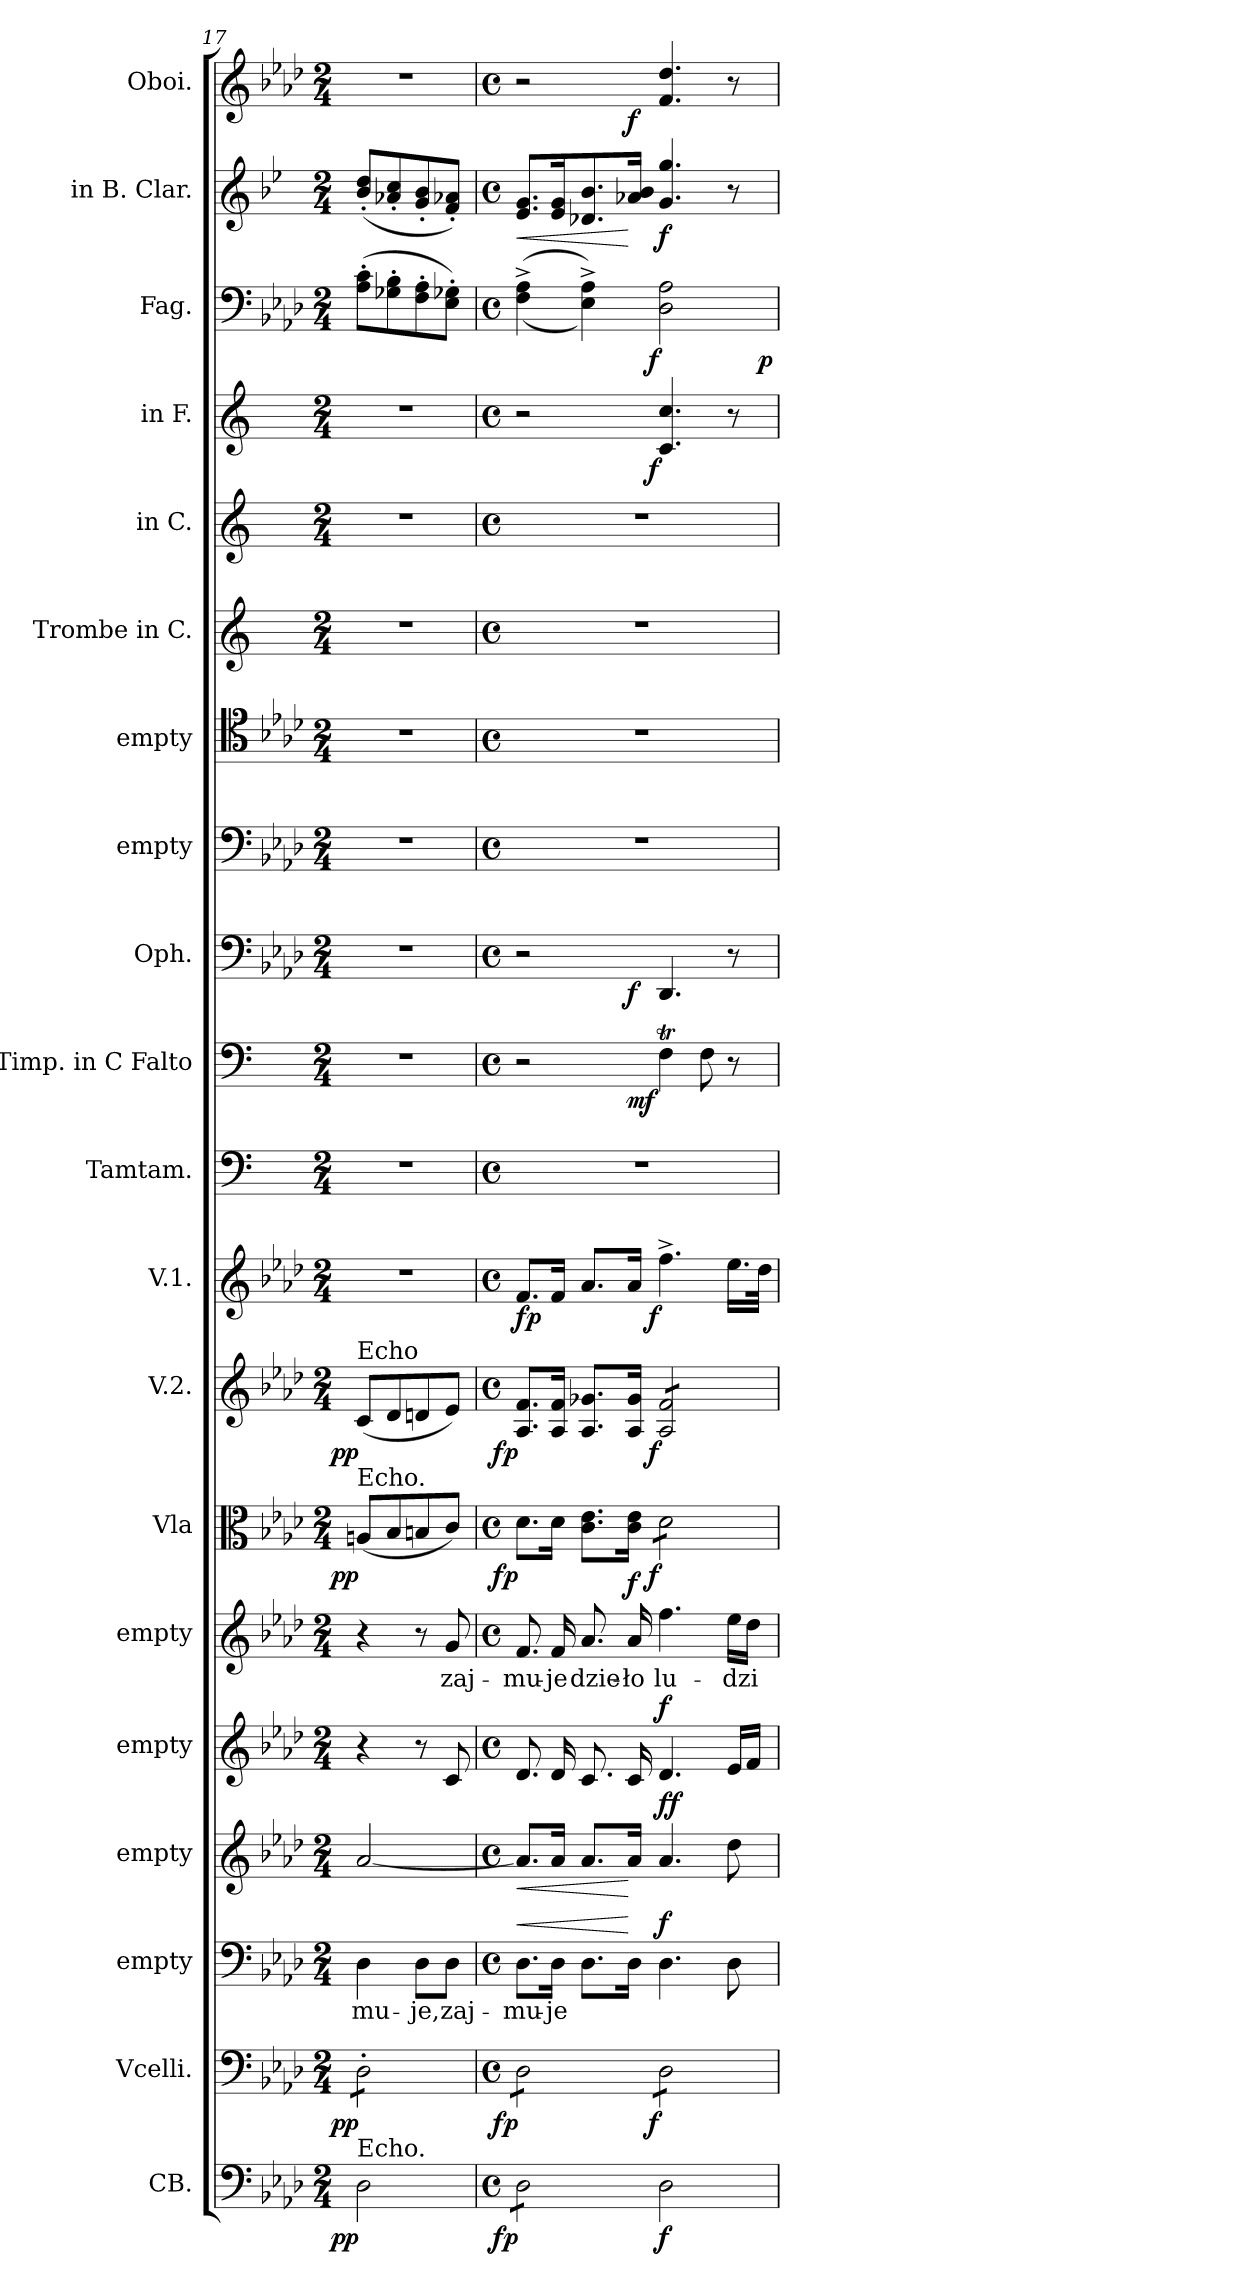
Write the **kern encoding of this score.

**kern	**dynam	**kern	**dynam	**kern	**text	**dynam	**kern	**dynam	**kern	**dynam	**kern	**text	**dynam	**kern	**dynam	**kern	**dynam	**kern	**dynam	**kern	**kern	**dynam	**kern	**dynam	**kern	**kern	**kern	**kern	**kern	**dynam	**kern	**dynam	**kern	**dynam	**kern	**dynam
*part20	*part20	*part19	*part19	*part18	*part18	*part18	*part17	*part17	*part16	*part16	*part15	*part15	*part15	*part14	*part14	*part13	*part13	*part12	*part12	*part11	*part10	*part10	*part9	*part9	*part8	*part7	*part6	*part5	*part4	*part4	*part3	*part3	*part2	*part2	*part1	*part1
*staff20	*staff20	*staff19	*staff19	*staff18	*staff18	*staff18	*staff17	*staff17	*staff16	*staff16	*staff15	*staff15	*staff15	*staff14	*staff14	*staff13	*staff13	*staff12	*staff12	*staff11	*staff10	*staff10	*staff9	*staff9	*staff8	*staff7	*staff6	*staff5	*staff4	*staff4	*staff3	*staff3	*staff2	*staff2	*staff1	*staff1
*I"CB.	*	*I"Vcelli.	*	*I"empty	*	*	*I"empty	*	*I"empty	*	*I"empty	*	*	*I"Vla	*	*I"V.2.	*	*I"V.1.	*	*I"Tamtam.	*I"Timp. in C Falto	*	*I"Oph.	*	*I"empty	*I"empty	*I"Trombe in C.	*I"in C.	*I"in F.	*	*I"Fag.	*	*I"in B. Clar.	*	*I"Oboi.	*
*I'Cb	*	*	*	*	*	*	*	*	*	*	*	*	*	*I'Vla	*	*I'V	*	*I'V	*	*	*I'Timp	*	*	*	*	*	*	*	*	*	*	*	*	*	*I'Ob	*
*clefF4	*	*clefF4	*	*clefF4	*	*	*clefG2	*	*clefG2	*	*clefG2	*	*	*clefC3	*	*clefG2	*	*clefG2	*	*clefF4	*clefF4	*	*clefF4	*	*clefF4	*clefC4	*clefG2	*clefG2	*clefG2	*	*clefF4	*	*clefG2	*	*clefG2	*
*	*	*	*	*	*	*	*ITrd8c12	*	*	*	*	*	*	*	*	*	*	*	*	*	*	*	*	*	*	*	*	*	*ITrd4c7	*	*	*	*ITrd1c2	*	*	*
*k[b-e-a-d-]	*	*k[b-e-a-d-]	*	*k[b-e-a-d-]	*	*	*k[b-e-a-d-]	*	*k[b-e-a-d-]	*	*k[b-e-a-d-]	*	*	*k[b-e-a-d-]	*	*k[b-e-a-d-]	*	*k[b-e-a-d-]	*	*k[]	*k[]	*	*k[b-e-a-d-]	*	*k[b-e-a-d-]	*k[b-e-a-d-]	*k[]	*k[]	*k[b-]	*	*k[b-e-a-d-]	*	*k[b-e-a-d-]	*	*k[b-e-a-d-]	*
*f:	*	*f:	*	*f:	*	*	*f:	*	*f:	*	*f:	*	*	*f:	*	*f:	*	*f:	*	*	*	*	*f:	*	*f:	*f:	*	*	*	*	*f:	*	*f:	*	*f:	*
*M2/4	*	*M2/4	*	*M2/4	*	*	*M2/4	*	*M2/4	*	*M2/4	*	*	*M2/4	*	*M2/4	*	*M2/4	*	*M2/4	*M2/4	*	*M2/4	*	*M2/4	*M2/4	*M2/4	*M2/4	*M2/4	*	*M2/4	*	*M2/4	*	*M2/4	*
=17	=17	=17	=17	=17	=17	=17	=17	=17	=17	=17	=17	=17	=17	=17	=17	=17	=17	=17	=17	=17	=17	=17	=17	=17	=17	=17	=17	=17	=17	=17	=17	=17	=17	=17	=17	=17
!	!	!	!	!	!	!	!	!	!	!	!	!	!	!	!	!LO:TX:a:t=Echo	!	!	!	!	!	!	!	!	!	!	!	!	!	!	!	!	!	!	!	!
!	!	!	!	!	!	!	!	!	!	!	!	!	!	!LO:TX:a:t=Echo.	!	!	!	!	!	!	!	!	!	!	!	!	!	!	!	!	!	!	!	!	!	!
!	!	!LO:TX:a:t=Echo	!	!	!	!	!	!	!	!	!	!	!	!	!	!	!	!	!	!	!	!	!	!	!	!	!	!	!	!	!	!	!	!	!	!
!	!	!LO:TX:a:t=....	!	!	!	!	!	!	!	!	!	!	!	!	!	!	!	!	!	!	!	!	!	!	!	!	!	!	!	!	!	!	!	!	!	!
!LO:TX:a:t=Echo.	!	!	!	!	!	!	!	!	!	!	!	!	!	!	!	!	!	!	!	!	!	!	!	!	!	!	!	!	!	!	!	!	!	!	!	!
!	!LO:DY:rj	!	!LO:DY:rj	!	!	!	!	!	!	!	!	!	!	!	!LO:DY:rj	!	!LO:DY:rj	!	!	!	!	!	!	!	!	!	!	!	!	!	!	!	!	!	!	!
*	*	*tremolo	*	*	*	*	*	*	*	*	*	*	*	*	*	*	*	*	*	*	*	*	*	*	*	*	*	*	*	*	*	*	*	*	*	*
2D-\	pp.	8D-'\L	pp.	4D-\	mu-	.	[2A-/	.	4r	.	4r	.	.	(8An/L	pp.	(8c/L	pp.	2r	.	2r	2r	.	2r	.	2r	2r	2r	2r	2r	.	(<8A-'\ 8c'\L	.	(8a-'/ 8cc'/L	.	2r	.
.	.	8D-'\	.	.	.	.	.	.	.	.	.	.	.	8B-/	.	8d-/	.	.	.	.	.	.	.	.	.	.	.	.	.	.	8G-X'\ 8B-'\	.	8g-X'/ 8b-'/	.	.	.
.	.	8D-'\	.	8D-\L	-je,	.	.	.	8r	.	8r	.	.	8Bn/	.	8dn/	.	.	.	.	.	.	.	.	.	.	.	.	.	.	8F'\ 8A-'\	.	8f'/ 8a-'/	.	.	.
.	.	8D-'\J	.	8D-\J	zaj-	.	.	.	8c/	.	8g/	zaj-	.	8c/J)	.	8e-/J)	.	.	.	.	.	.	.	.	.	.	.	.	.	.	8E-'\ 8G-X'\J)	.	8e-'/ 8g-X'/J)	.	.	.
=18	=18	=18	=18	=18	=18	=18	=18	=18	=18	=18	=18	=18	=18	=18	=18	=18	=18	=18	=18	=18	=18	=18	=18	=18	=18	=18	=18	=18	=18	=18	=18	=18	=18	=18	=18	=18
*M4/4	*	*M4/4	*	*M4/4	*	*	*M4/4	*	*M4/4	*	*M4/4	*	*	*M4/4	*	*M4/4	*	*M4/4	*	*M4/4	*M4/4	*	*M4/4	*	*M4/4	*M4/4	*M4/4	*M4/4	*M4/4	*	*M4/4	*	*M4/4	*	*M4/4	*
*met(c)	*	*met(c)	*	*met(c)	*	*	*met(c)	*	*met(c)	*	*met(c)	*	*	*met(c)	*	*met(c)	*	*met(c)	*	*met(c)	*met(c)	*	*met(c)	*	*met(c)	*met(c)	*met(c)	*met(c)	*met(c)	*	*met(c)	*	*met(c)	*	*met(c)	*
!LO:TX:b:B:t=A	!	!	!	!	!	!	!	!	!	!	!	!	!	!	!	!	!	!	!	!	!	!	!	!	!	!	!	!	!	!	!	!	!	!	!	!
!	!LO:DY:rj	!	!LO:DY:rj	!	!	!LO:HP:a	!	!LO:HP:b	!	!	!	!	!	!	!LO:DY:rj	!	!LO:DY:rj	!	!	!	!	!	!	!	!	!	!	!	!	!	!	!	!	!LO:HP:b	!	!
*	*	*	*	*	*	*	*	*	*	*	*	*	*	*	*	*	*	*	*	*	*^	*	*^	*	*	*	*	*	*	*	*^	*	*	*	*^	*
*tremolo	*	*	*	*	*	*	*	*	*	*	*	*	*	*	*	*	*	*	*	*	*	*	*	*	*	*	*	*	*	*	*	*	*	*	*	*	*	*	*	*
8D-\L	fp	8D-\L	fp	8.D-\L	-mu-	<	8.A-/L]	<	8.d-/	.	8.f/	-mu-	.	8.d-\L	fp	8.A-/ 8.f/L	fp	8.f/L	fp.	1r	2r	4..ryy	.	2r	4..ryy	.	1r	1r	1r	1r	2r	.	(<(>4F^\ 4A-^\	2ryy	.	8.d-/ 8.f/L	<	2r	4..ryy	.
8D-\	.	8D-\	.	.	.	.	.	.	.	.	.	.	.	.	.	.	.	.	.	.	.	.	.	.	.	.	.	.	.	.	.	.	.	.	.	.	.	.	.	.
.	.	.	.	16D-\Jk	-je	.	16A-/Jk	.	16d-/	.	16f/	-je	.	16d-\Jk	.	16A-/ 16f/Jk	.	16f/Jk	.	.	.	.	.	.	.	.	.	.	.	.	.	.	.	.	.	16d-/ 16f/K	.	.	.	.
8D-\	.	8D-\	.	8.D-\L	.	.	8.A-/L	.	8.c/	.	8.a-/	dzie-	.	8.c\ 8.e-\L	.	8.A-/ 8.g-X/L	.	8.a-/L	.	.	.	.	.	.	.	.	.	.	.	.	.	.	4E-^\ 4A-^\))	.	.	8.c-X/ 8.a-/	.	.	.	.
8D-\J	.	8D-\J	.	.	.	.	.	.	.	.	.	.	.	.	.	.	.	.	.	.	.	.	.	.	.	.	.	.	.	.	.	.	.	.	.	.	.	.	.	.
*Xtremolo	*	*	*	*	*	*	*	*	*	*	*	*	*	*	*	*	*	*	*	*	*	*	*	*	*	*	*	*	*	*	*	*	*	*	*	*	*	*	*	*
!	!	!	!	!	!	!	!	!	!	!	!	!	!LO:DY:b	!	!	!	!	!	!	!	!	!	!	!	!	!	!	!	!	!	!	!	!	!	!	!	!	!	!	!
.	.	.	.	16D-\Jk	.	[	16A-/Jk	[	16c/	.	16a-/	-ło	f	16c\ 16e-\Jk	.	16A-/ 16g-/Jk	.	16a-/Jk	.	.	.	2ryy	mf	.	2ryy	f	.	.	.	.	.	.	.	.	.	16g-X/ 16a-/Jk	[	.	2ryy	f
!	!	!	!LO:DY:rj	!	!	!LO:DY:a	!	!LO:DY:a	!	!	!	!	!	!	!	!	!	!	!	!	!	!	!	!	!	!	!	!	!	!	!	!	!	!	!	!	!	!	!	!
!	!	!	!	!	!	!	!	!LO:DY:n=1:a	!	!LO:DY:a	!	!	!	!	!LO:DY:rj	!	!LO:DY:rj	!	!LO:DY:rj	!	!	!	!	!	!	!	!	!	!	!	!	!LO:DY:rj	!	!	!LO:DY:rj	!	!	!	!	!
*	*	*	*	*	*	*	*	*	*	*	*	*	*	*tremolo	*	*	*	*	*	*	*	*	*	*	*	*	*	*	*	*	*	*	*	*	*	*	*	*	*	*
*	*	*	*	*	*	*	*	*	*	*	*	*	*	*	*	*tremolo	*	*	*	*	*	*	*	*	*	*	*	*	*	*	*	*	*	*	*	*	*	*	*	*
2D-\	f	8D-\L	f	4.D-\	.	f	4.A-/	f f	4.d-/	f	4.ff\	lu-	.	8d-\L	f	8A-/ 8f/L	f	4.ff^\	f	.	4FT\	.	.	4.DD-/	.	.	.	.	.	.	4.F/ 4.f/	f	2D-\ 2A-\	4...ryy	f	4.f/ 4.ff/	f	4.f/ 4.dd-/	.	.
.	.	8D-\	.	.	.	.	.	.	.	.	.	.	.	8d-\	.	8A-/ 8f/	.	.	.	.	.	.	.	.	.	.	.	.	.	.	.	.	.	.	.	.	.	.	.	.
.	.	8D-\	.	.	.	.	.	.	.	.	.	.	.	8d-\	.	8A-/ 8f/	.	.	.	.	8F\	.	.	.	.	.	.	.	.	.	.	.	.	.	.	.	.	.	.	.
.	.	8D-\J	.	8D-\	.	.	8d-\	.	16e-/LL	.	16ee-\LL	-dzi	.	8d-\J	.	8A-/ 8f/J	.	16.ee-\LL	.	.	8r	.	.	8r	.	.	.	.	.	.	8r	.	.	.	.	8r	.	8r	.	.
*	*	*	*	*	*	*	*	*	*	*	*	*	*	*	*	*Xtremolo	*	*	*	*	*	*	*	*	*	*	*	*	*	*	*	*	*	*	*	*	*	*	*	*
*	*	*	*	*	*	*	*	*	*	*	*	*	*	*Xtremolo	*	*	*	*	*	*	*	*	*	*	*	*	*	*	*	*	*	*	*	*	*	*	*	*	*	*
*	*	*Xtremolo	*	*	*	*	*	*	*	*	*	*	*	*	*	*	*	*	*	*	*	*	*	*	*	*	*	*	*	*	*	*	*	*	*	*	*	*	*	*
.	.	.	.	.	.	.	.	.	16f/JJ	.	16dd-\JJ	.	.	.	.	.	.	.	.	.	.	16ryy	.	.	16ryy	.	.	.	.	.	.	.	.	.	.	.	.	.	16ryy	.
.	.	.	.	.	.	.	.	.	.	.	.	.	.	.	.	.	.	32dd-\JJk	.	.	.	.	.	.	.	.	.	.	.	.	.	.	.	32ryy	p	.	.	.	.	.
*	*	*	*	*	*	*	*	*	*	*	*	*	*	*	*	*	*	*	*	*	*v	*v	*	*	*	*	*	*	*	*	*	*	*v	*v	*	*	*	*v	*v	*
*	*	*	*	*	*	*	*	*	*	*	*	*	*	*	*	*	*	*	*	*	*	*	*v	*v	*	*	*	*	*	*	*	*	*	*	*	*	*
=	=	=	=	=	=	=	=	=	=	=	=	=	=	=	=	=	=	=	=	=	=	=	=	=	=	=	=	=	=	=	=	=	=	=	=	=
*-	*-	*-	*-	*-	*-	*-	*-	*-	*-	*-	*-	*-	*-	*-	*-	*-	*-	*-	*-	*-	*-	*-	*-	*-	*-	*-	*-	*-	*-	*-	*-	*-	*-	*-	*-	*-
